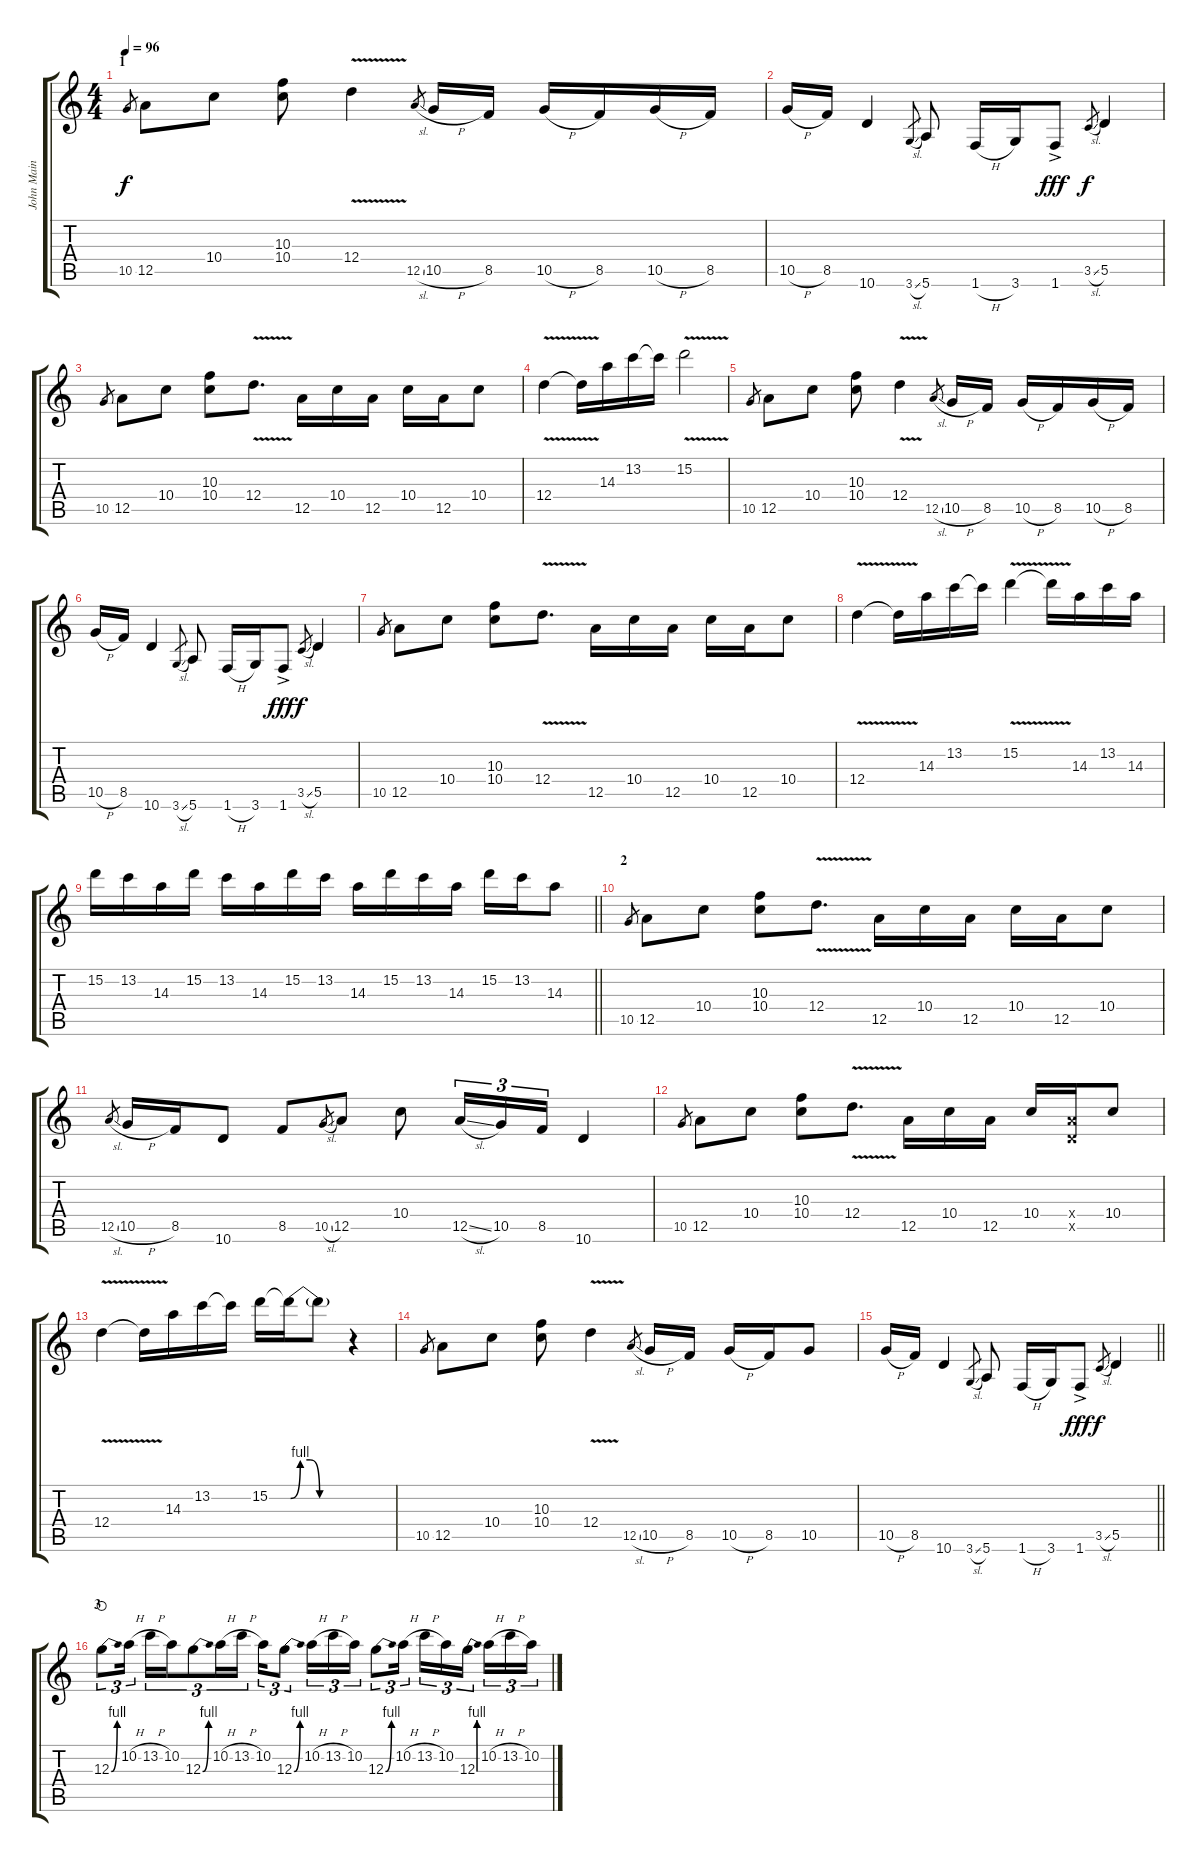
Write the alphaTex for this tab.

\track ("John Main guitar" "John Main ") {instrument overdrivenguitar}
\staff {score tabs}
\tuning (E4 B3 G3 D3 A2 E2) {hide}
\ts (4 4)
\section ("" "1")
\tempo 96
\clef g2
\ks c
10.5.8{gr dy f instrument overdrivenguitar} 12.5.8 10.4.8 (10.3 10.4).8 12.4{v}.4 12.5{sl}.8{gr} 10.5{h}.16 8.5.16 10.5{h}.16 8.5.16 10.5{h}.16 8.5.16 |
10.5{h}.16 8.5.16 10.6.4 3.6{sl}.8{gr} 5.6.8 1.6{h}.16 3.6.16 1.6{ac}.8{dy fff} 3.5{sl}.8{gr dy f} 5.5.4 |
10.5.8{gr} 12.5.8 10.4.8 (10.3 10.4).8 12.4{v}.8{d} 12.5.16 10.4.16 12.5.16 10.4.16 12.5.16 10.4.8 |
12.4{v}.4 12.4{v t}.16 14.3.16 13.2.16 13.2{t}.16 15.2{v}.2 |
10.5.8{gr} 12.5.8 10.4.8 (10.3 10.4).8 12.4{v}.4 12.5{sl}.8{gr} 10.5{h}.16 8.5.16 10.5{h}.16 8.5.16 10.5{h}.16 8.5.16 |
10.5{h}.16 8.5.16 10.6.4 3.6{sl}.8{gr} 5.6.8 1.6{h}.16 3.6.16 1.6{ac}.8{dy fff} 3.5{sl}.8{gr dy f} 5.5.4 |
10.5.8{gr} 12.5.8 10.4.8 (10.3 10.4).8 12.4{v}.8{d} 12.5.16 10.4.16 12.5.16 10.4.16 12.5.16 10.4.8 |
12.4{v}.4 12.4{v t}.16 14.3.16 13.2.16 13.2{t}.16 15.2{v}.4 15.2{v t}.16 14.3.16 13.2.16 14.3.16 |
\barLineRight lightlight
15.2.16 13.2.16 14.3.16 15.2.16 13.2.16 14.3.16 15.2.16 13.2.16 14.3.16 15.2.16 13.2.16 14.3.16 15.2.16 13.2.16 14.3.8 |
\section ("" "2")
10.5.8{gr} 12.5.8 10.4.8 (10.3 10.4).8 12.4{v}.8{d} 12.5.16 10.4.16 12.5.16 10.4.16 12.5.16 10.4.8 |
12.5{sl}.8{gr} 10.5{h}.16 8.5.16 10.6.8 8.5.8 10.5{sl}.8{gr} 12.5.8 10.4.8 12.5{sl}.16{tu (3 2)} 10.5.16{tu (3 2)} 8.5.16{tu (3 2)} 10.6.4 |
10.5.8{gr} 12.5.8 10.4.8 (10.3 10.4).8 12.4{v}.8{d} 12.5.16 10.4.16 12.5.16 10.4.16 (0.4{x} 12.5{x}).16 10.4.8 |
12.4{v}.4 12.4{v t}.16 14.3.16 13.2.16 13.2{t}.16 15.2.16 15.2{be (custom 0 0 10 4 20 4 30 0 60 0) t}.16 15.2{t}.8 r.4 |
10.5.8{gr} 12.5.8 10.4.8 (10.3 10.4).8 12.4{v}.4 12.5{sl}.8{gr} 10.5{h}.16 8.5.16 10.5{h}.16 8.5.16 10.5.8 |
\barLineRight lightlight
10.5{h}.16 8.5.16 10.6.4 3.6{sl}.8{gr} 5.6.8 1.6{h}.16 3.6.16 1.6{ac}.8{dy fff} 3.5{sl}.8{gr dy f} 5.5.4 |
\section ("" "3")
12.3{be (bend 0 0 60 4)}.8{tu (3 2) waho} 10.2{h}.16{tu (3 2) beam splitsecondary} 13.2{h}.16{tu (3 2)} 10.2.16{tu (3 2)} 12.3{be (bend 0 0 60 4)}.8{tu (3 2)} 10.2{h}.16{tu (3 2)} 13.2{h}.16{tu (3 2) beam splitsecondary} 10.2.16{tu (3 2)} 12.3{be (bend 0 0 60 4)}.8{tu (3 2)} 10.2{h}.16{tu (3 2)} 13.2{h}.16{tu (3 2)} 10.2.16{tu (3 2)} 12.3{be (bend 0 0 60 4)}.8{tu (3 2)} 10.2{h}.16{tu (3 2)} 13.2{h}.16{tu (3 2)} 10.2.16{tu (3 2)} 12.3{be (bend 0 0 60 4)}.16{tu (3 2) beam splitsecondary} 10.2{h}.16{tu (3 2)} 13.2{h}.16{tu (3 2)} 10.2.16{tu (3 2)}
